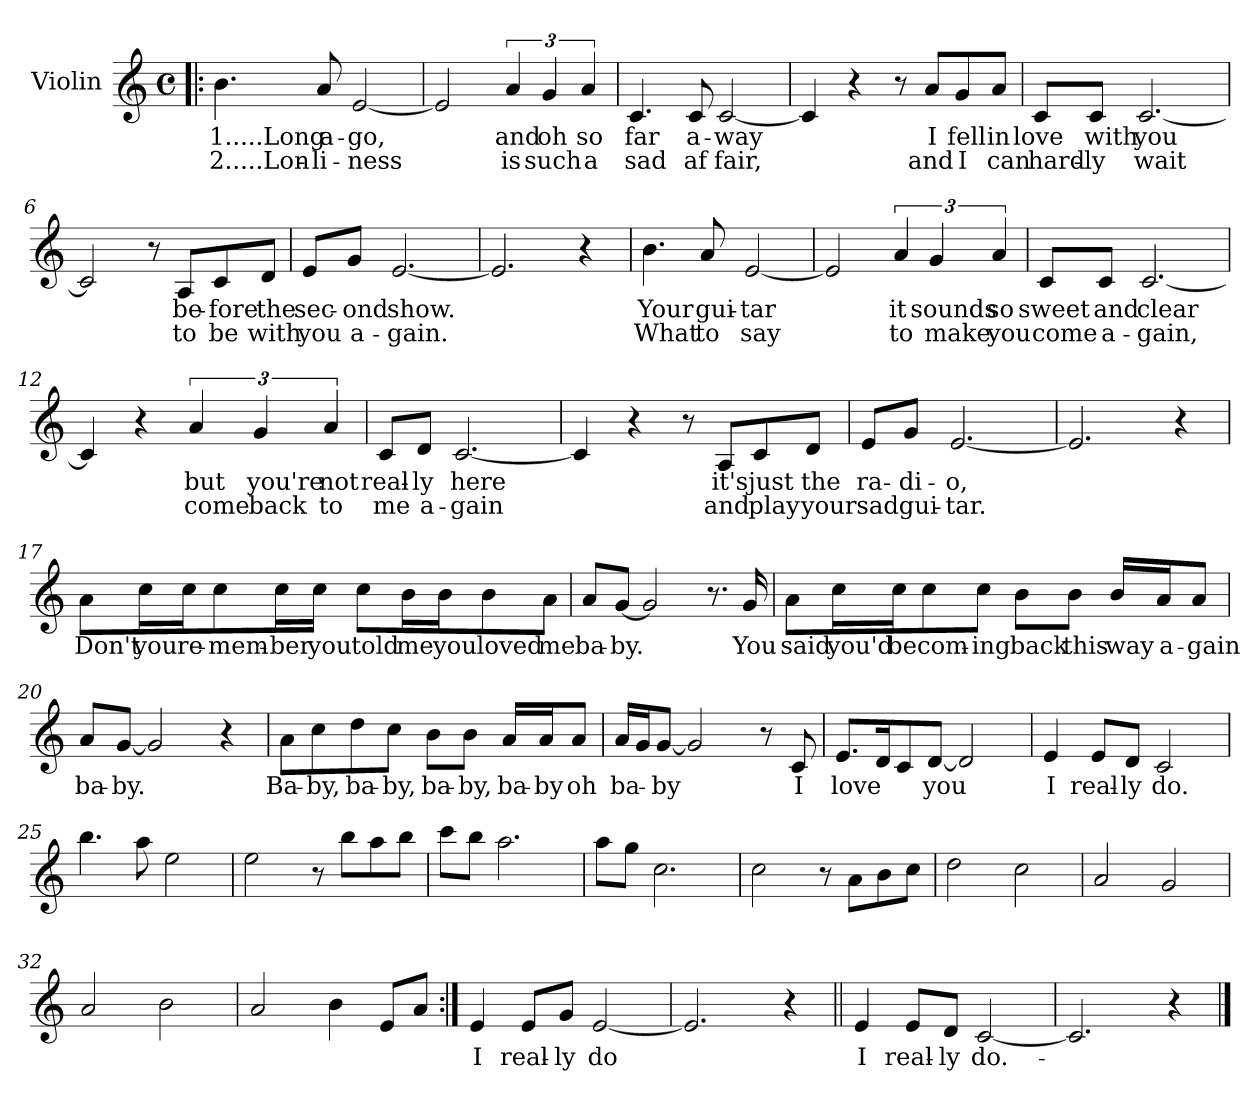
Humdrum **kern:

**kern	**text	**text
*part1	*part1	*part1
*staff1	*staff1	*staff1
*I"Violin	*	*
*I'Vln	*	*
*clefG2	*	*
*k[]	*	*
*C:	*	*
*M4/4	*	*
*met(c)	*	*
=1!|:	=1!|:	=1!|:
4.b\	1.....Long	2.....Lon-
8a/	a-	-li-
[2e/	-go,	-ness
=2	=2	=2
2e/]	.	.
6a/	and	is
6g/	oh	such
6a/	so	a
=3	=3	=3
4.c/	far	sad
8c/	a-	af
[2c/	-way	fair,
=4	=4	=4
4c/]	.	.
4r	.	.
8r	.	.
8a/L	I	and
8g/	fell	I
8a/J	in	can
=5	=5	=5
8c/L	love	hard-
8c/J	with	-ly
[2.c/	you	wait
!!LO:LB:g=z
=6	=6	=6
2c/]	.	.
8r	.	.
8A/L	be-	to
8c/	-fore	be
8d/J	the	with
=7	=7	=7
8e/L	sec-	you
8g/J	-ond	a-
[2.e/	show.	-gain.
=8	=8	=8
2.e/]	.	.
4r	.	.
=9	=9	=9
4.b\	Your	What
8a/	gui-	to
[2e/	-tar	say
=10	=10	=10
2e/]	.	.
6a/	it	to
6g/	sounds	make
6a/	so	you
!!LO:LB:g=z
=11	=11	=11
8c/L	sweet	come
8c/J	and	a-
[2.c/	clear	-gain,
=12	=12	=12
4c/]	.	.
4r	.	.
6a/	but	come
6g/	you're	back
6a/	not	to
=13	=13	=13
8c/L	real-	me
8d/J	-ly	a-
[2.c/	here	-gain
=14	=14	=14
4c/]	.	.
4r	.	.
8r	.	.
8A/L	it's	and
8c/	just	play
8d/J	the	your
=15	=15	=15
8e/L	ra-	sad
8g/J	-di-	gui-
[2.e/	-o,	-tar.
!!LO:LB:g=z
=16	=16	=16
2.e/]	.	.
4r	.	.
=17	=17	=17
8a\L	Don't	.
16cc\L	you	.
16cc\J	re-	.
8cc\	-mem-	.
16cc\L	-ber	.
16cc\JJ	you	.
8cc\L	told	.
16b\L	me	.
16b\J	you	.
8b\	loved	.
8a\J	me	.
=18	=18	=18
8a/L	ba-	.
[8g/J	-by.	.
2g/]	.	.
8.r	.	.
16g/	You	.
=19	=19	=19
8a\L	said	.
16cc\L	you'd	.
16cc\J	be	.
8cc\	com-	.
8cc\J	-ing	.
8b\L	back	.
8b\J	this	.
16b/LL	way	.
16a/J	a-	.
8a/J	-gain	.
!!LO:LB:g=z
=20	=20	=20
8a/L	ba-	.
[8g/J	-by.	.
2g/]	.	.
4r	.	.
=21	=21	=21
8a\L	Ba-	.
8cc\	-by,	.
8dd\	ba-	.
8cc\J	-by,	.
8b\L	ba-	.
8b\J	-by,	.
16a/LL	ba-	.
16a/J	-by	.
8a/J	oh	.
=22	=22	=22
16a/LL	ba-	.
16g/J	.	.
[8g/J	-by	.
2g/]	.	.
8r	.	.
8c/	I	.
=23	=23	=23
8.e/L	love	.
16d/K	.	.
8c/	.	.
[8d/J	you	.
2d/]	.	.
!!LO:LB:g=z
=24	=24	=24
4e/	I	.
8e/L	real-	.
8d/J	-ly	.
2c/	do.	.
=25	=25	=25
4.bb\	.	.
8aa\	.	.
2ee\	.	.
=26	=26	=26
2ee\	.	.
8r	.	.
8bb\L	.	.
8aa\	.	.
8bb\J	.	.
=27	=27	=27
8ccc\L	.	.
8bb\J	.	.
2.aa\	.	.
=28	=28	=28
8aa\L	.	.
8gg\J	.	.
2.cc\	.	.
=29	=29	=29
2cc\	.	.
8r	.	.
8a\L	.	.
8b\	.	.
8cc\J	.	.
=30	=30	=30
2dd\	.	.
2cc\	.	.
=31	=31	=31
2a/	.	.
2g/	.	.
=32	=32	=32
2a/	.	.
2b\	.	.
!!LO:LB:g=z
=33	=33	=33
2a/	.	.
4b\	.	.
8e/L	.	.
8a/J	.	.
=34:|!	=34:|!	=34:|!
4e/	I	.
8e/L	real-	.
8g/J	-ly	.
[2e/	do	.
=35	=35	=35
2.e/]	.	.
4r	.	.
=36||	=36||	=36||
4e/	I	.
8e/L	real-	.
8d/J	-ly	.
[2c/	do.-	.
=37	=37	=37
2.c/]	.	.
4r	.	.
==	==	==
*-	*-	*-
